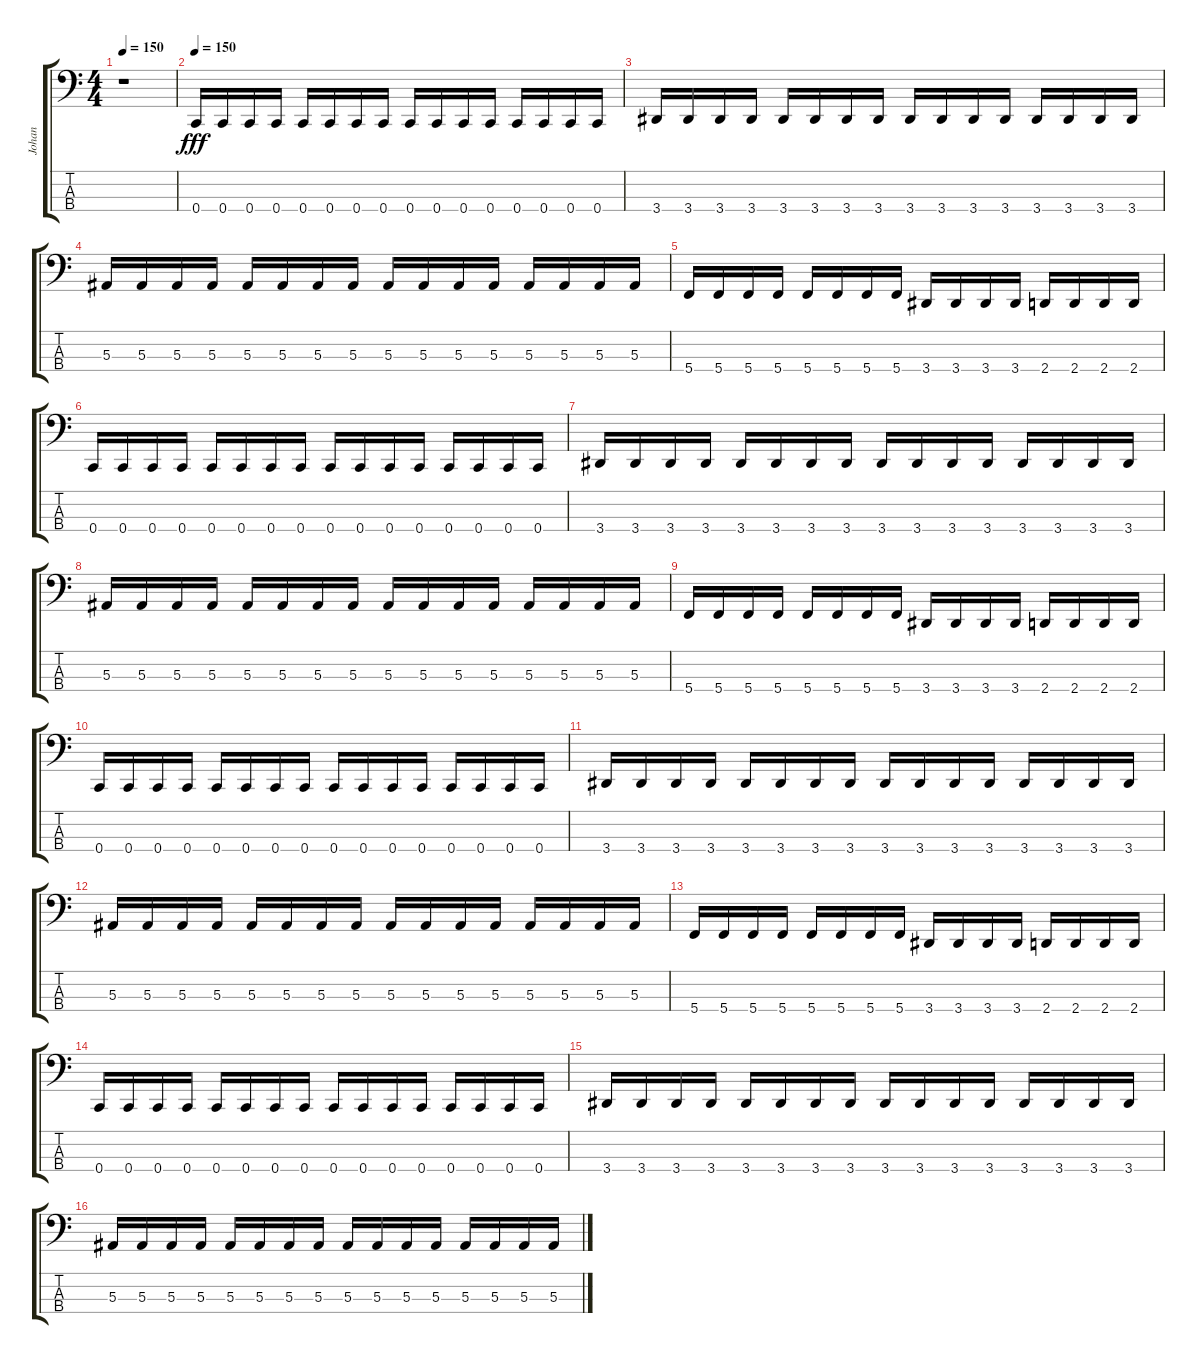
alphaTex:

\track ("Johan" "Johan") {instrument electricbasspick}
\staff {score tabs}
\tuning (Eb2 Bb1 F1 C1) {hide}
\ts (4 4)
\tempo 150
\tempo 160
\tempo 150
\clef f4
\ks c
r.1{dy fff instrument electricbasspick} |
\tempo 150
0.4.16 0.4.16 0.4.16 0.4.16 0.4.16 0.4.16 0.4.16 0.4.16 0.4.16 0.4.16 0.4.16 0.4.16 0.4.16 0.4.16 0.4.16 0.4.16 |
3.4.16 3.4.16 3.4.16 3.4.16 3.4.16 3.4.16 3.4.16 3.4.16 3.4.16 3.4.16 3.4.16 3.4.16 3.4.16 3.4.16 3.4.16 3.4.16 |
5.3.16 5.3.16 5.3.16 5.3.16 5.3.16 5.3.16 5.3.16 5.3.16 5.3.16 5.3.16 5.3.16 5.3.16 5.3.16 5.3.16 5.3.16 5.3.16 |
5.4.16 5.4.16 5.4.16 5.4.16 5.4.16 5.4.16 5.4.16 5.4.16 3.4.16 3.4.16 3.4.16 3.4.16 2.4.16 2.4.16 2.4.16 2.4.16 |
0.4.16 0.4.16 0.4.16 0.4.16 0.4.16 0.4.16 0.4.16 0.4.16 0.4.16 0.4.16 0.4.16 0.4.16 0.4.16 0.4.16 0.4.16 0.4.16 |
3.4.16 3.4.16 3.4.16 3.4.16 3.4.16 3.4.16 3.4.16 3.4.16 3.4.16 3.4.16 3.4.16 3.4.16 3.4.16 3.4.16 3.4.16 3.4.16 |
5.3.16 5.3.16 5.3.16 5.3.16 5.3.16 5.3.16 5.3.16 5.3.16 5.3.16 5.3.16 5.3.16 5.3.16 5.3.16 5.3.16 5.3.16 5.3.16 |
5.4.16 5.4.16 5.4.16 5.4.16 5.4.16 5.4.16 5.4.16 5.4.16 3.4.16 3.4.16 3.4.16 3.4.16 2.4.16 2.4.16 2.4.16 2.4.16 |
0.4.16 0.4.16 0.4.16 0.4.16 0.4.16 0.4.16 0.4.16 0.4.16 0.4.16 0.4.16 0.4.16 0.4.16 0.4.16 0.4.16 0.4.16 0.4.16 |
3.4.16 3.4.16 3.4.16 3.4.16 3.4.16 3.4.16 3.4.16 3.4.16 3.4.16 3.4.16 3.4.16 3.4.16 3.4.16 3.4.16 3.4.16 3.4.16 |
5.3.16 5.3.16 5.3.16 5.3.16 5.3.16 5.3.16 5.3.16 5.3.16 5.3.16 5.3.16 5.3.16 5.3.16 5.3.16 5.3.16 5.3.16 5.3.16 |
5.4.16 5.4.16 5.4.16 5.4.16 5.4.16 5.4.16 5.4.16 5.4.16 3.4.16 3.4.16 3.4.16 3.4.16 2.4.16 2.4.16 2.4.16 2.4.16 |
0.4.16 0.4.16 0.4.16 0.4.16 0.4.16 0.4.16 0.4.16 0.4.16 0.4.16 0.4.16 0.4.16 0.4.16 0.4.16 0.4.16 0.4.16 0.4.16 |
3.4.16 3.4.16 3.4.16 3.4.16 3.4.16 3.4.16 3.4.16 3.4.16 3.4.16 3.4.16 3.4.16 3.4.16 3.4.16 3.4.16 3.4.16 3.4.16 |
5.3.16 5.3.16 5.3.16 5.3.16 5.3.16 5.3.16 5.3.16 5.3.16 5.3.16 5.3.16 5.3.16 5.3.16 5.3.16 5.3.16 5.3.16 5.3.16
